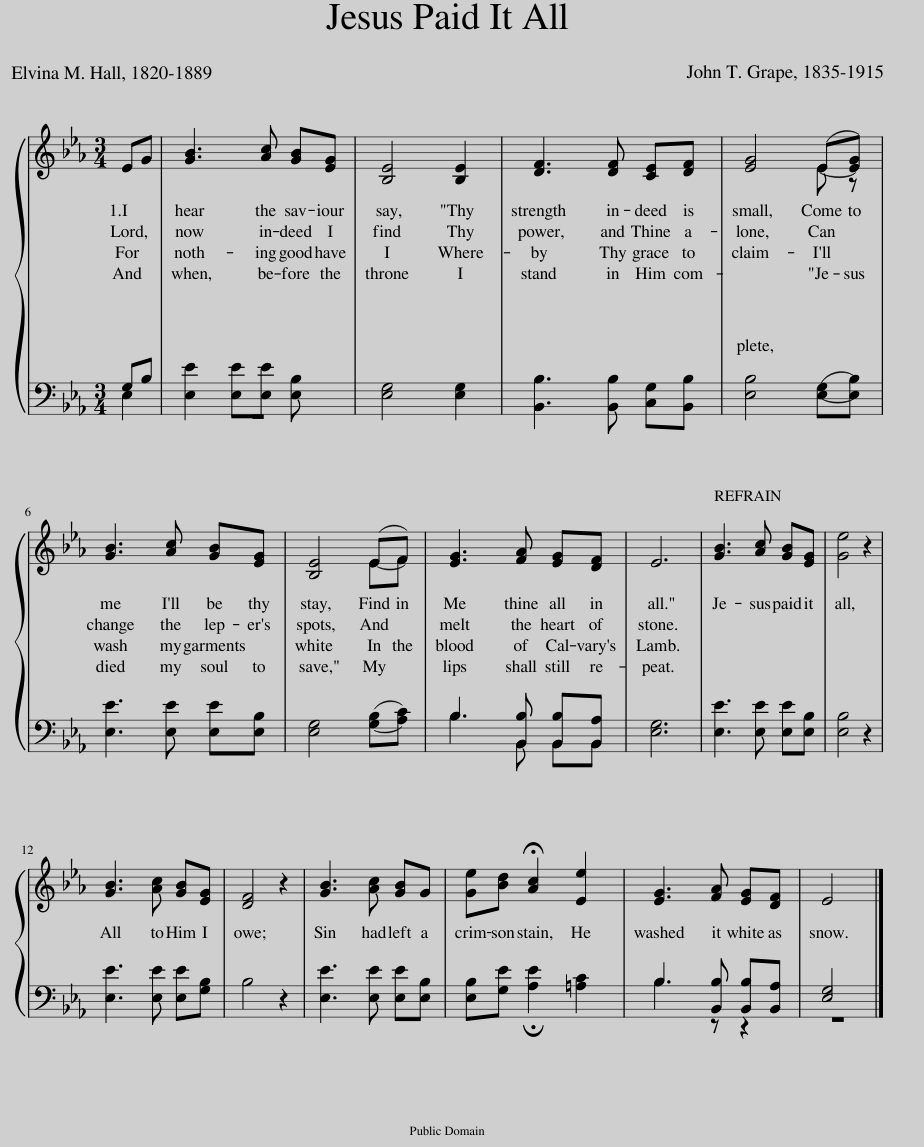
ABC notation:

X:1
%%score { ( 1 4 ) | ( 2 3 ) }
L:1/8
M:3/4
I:linebreak $
K:Eb
V:1 treble
V:4 treble
V:2 bass
V:3 bass
V:1
 EG | [GB]3 [Ac] [GB][EG] | [B,E]4 [B,E]2 | [DF]3 [DF] [CE][DF] | [EG]4 ((E[EG])) |$ %5
 [GB]3 [Ac] [GB][EG] | [B,E]4 ((EF)) | [EG]3 [FA] [EG][DF] | E6 | [GB]3 [Ac] [GB][EG] | %10
 [Ge]4 z2 |$ [GB]3 [Ac] [GB][EG] | [DF]4 z2 | [GB]3 [Ac] [GB]G | [Ge][Bd] !fermata![Ac]2 [Ee]2 | %15
 [EG]3 [FA] [EG][DF] | E4 |] %17
V:2
 G,B, | [E,E]2 [E,E][E,E] [E,B,] x | [E,G,]4 [E,G,]2 | [B,,B,]3 [B,,B,] [C,G,][B,,B,] | [E,B,]4 (([E,G,][E,B,])) |$ %5
 [E,E]3 [E,E] [E,E][E,B,] | [E,G,]4 (([G,B,][A,C])) | B,3 [B,,B,] [B,,B,][B,,A,] | [E,G,]6 | [E,E]3 [E,E] [E,E][E,B,] | %10
 [E,B,]4 z2 |$ [E,E]3 [E,E] [E,E][G,B,] | B,4 z2 | [E,E]3 [E,E] [E,E][E,B,] | [E,B,][G,E] !fermata![A,E]2 [=A,C]2 | %15
 B,3 [B,,B,] [B,,B,][B,,A,] | [E,G,]4 |] %17
V:3
 E,2 | z6 | x6 | x6 | x6 |$ %5
 x6 | x6 | B,3 B,, B,,B,, | x6 | x6 | %10
 x6 |$ x6 | x6 | x6 | x6 | %15
 B,3 z z2 | z4 |] %17
V:4
 x2 | x6 | x6 | x6 | x4 E z |$ %5
 x6 | x4 EF | x6 | x6 | x6 | %10
 x6 |$ x6 | x6 | x6 | x6 | %15
 x6 | x4 |] %17
